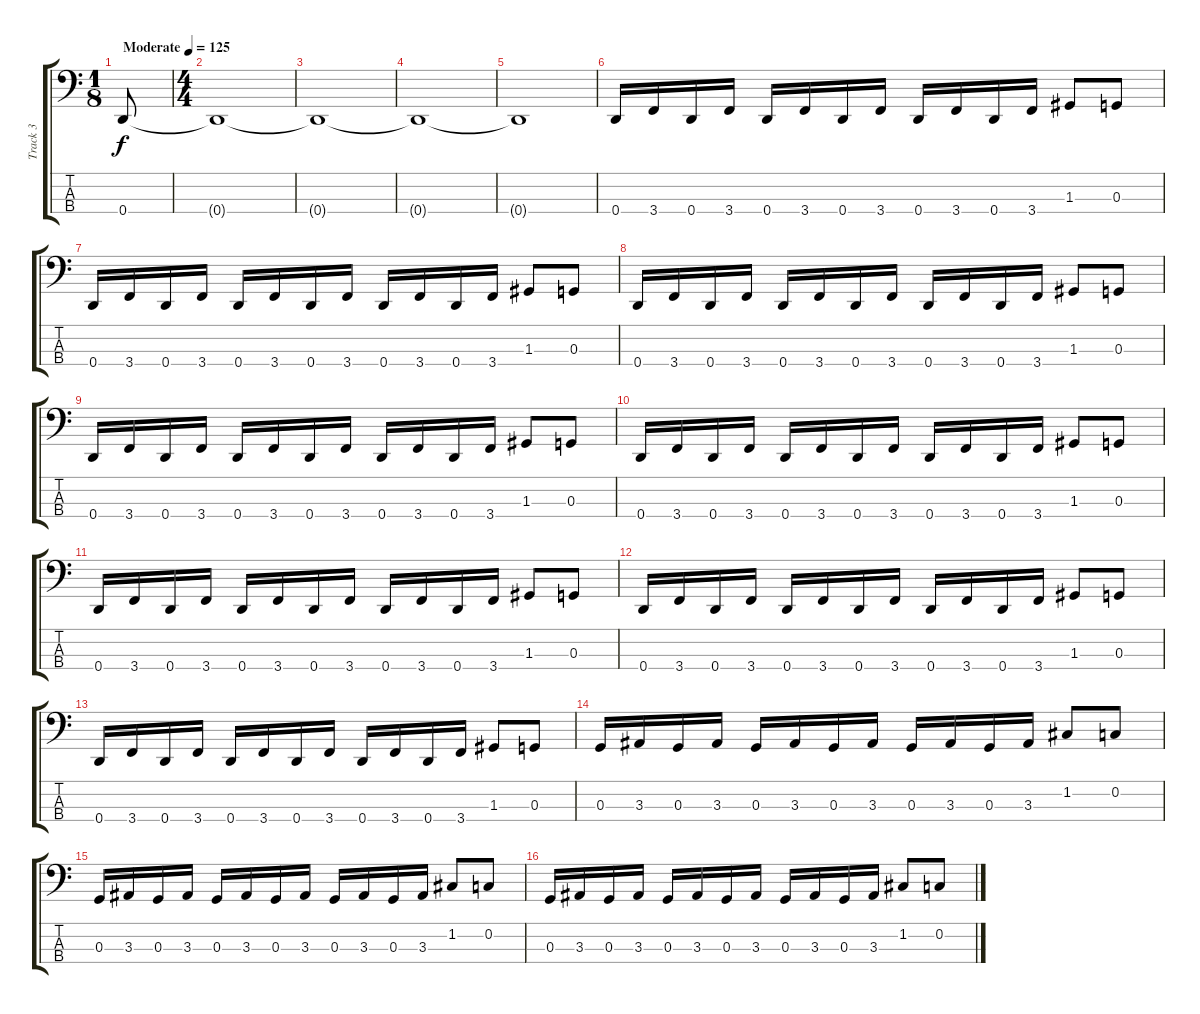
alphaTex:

\track ("Track 3" "Track 3") {instrument electricbasspick}
\staff {score tabs}
\tuning (F2 C2 G1 D1) {hide}
\ts (1 8)
\tempo (125 "Moderate")
\clef f4
\ks c
0.4.8{dy f instrument electricbasspick} |
\ts (4 4)
0.4{t}.1 |
0.4{t}.1 |
0.4{t}.1 |
0.4{t}.1 |
0.4.16 3.4.16 0.4.16 3.4.16 0.4.16 3.4.16 0.4.16 3.4.16 0.4.16 3.4.16 0.4.16 3.4.16 1.3.8 0.3.8 |
0.4.16 3.4.16 0.4.16 3.4.16 0.4.16 3.4.16 0.4.16 3.4.16 0.4.16 3.4.16 0.4.16 3.4.16 1.3.8 0.3.8 |
0.4.16 3.4.16 0.4.16 3.4.16 0.4.16 3.4.16 0.4.16 3.4.16 0.4.16 3.4.16 0.4.16 3.4.16 1.3.8 0.3.8 |
0.4.16 3.4.16 0.4.16 3.4.16 0.4.16 3.4.16 0.4.16 3.4.16 0.4.16 3.4.16 0.4.16 3.4.16 1.3.8 0.3.8 |
0.4.16 3.4.16 0.4.16 3.4.16 0.4.16 3.4.16 0.4.16 3.4.16 0.4.16 3.4.16 0.4.16 3.4.16 1.3.8 0.3.8 |
0.4.16 3.4.16 0.4.16 3.4.16 0.4.16 3.4.16 0.4.16 3.4.16 0.4.16 3.4.16 0.4.16 3.4.16 1.3.8 0.3.8 |
0.4.16 3.4.16 0.4.16 3.4.16 0.4.16 3.4.16 0.4.16 3.4.16 0.4.16 3.4.16 0.4.16 3.4.16 1.3.8 0.3.8 |
0.4.16 3.4.16 0.4.16 3.4.16 0.4.16 3.4.16 0.4.16 3.4.16 0.4.16 3.4.16 0.4.16 3.4.16 1.3.8 0.3.8 |
0.3.16 3.3.16 0.3.16 3.3.16 0.3.16 3.3.16 0.3.16 3.3.16 0.3.16 3.3.16 0.3.16 3.3.16 1.2.8 0.2.8 |
0.3.16 3.3.16 0.3.16 3.3.16 0.3.16 3.3.16 0.3.16 3.3.16 0.3.16 3.3.16 0.3.16 3.3.16 1.2.8 0.2.8 |
0.3.16 3.3.16 0.3.16 3.3.16 0.3.16 3.3.16 0.3.16 3.3.16 0.3.16 3.3.16 0.3.16 3.3.16 1.2.8 0.2.8
